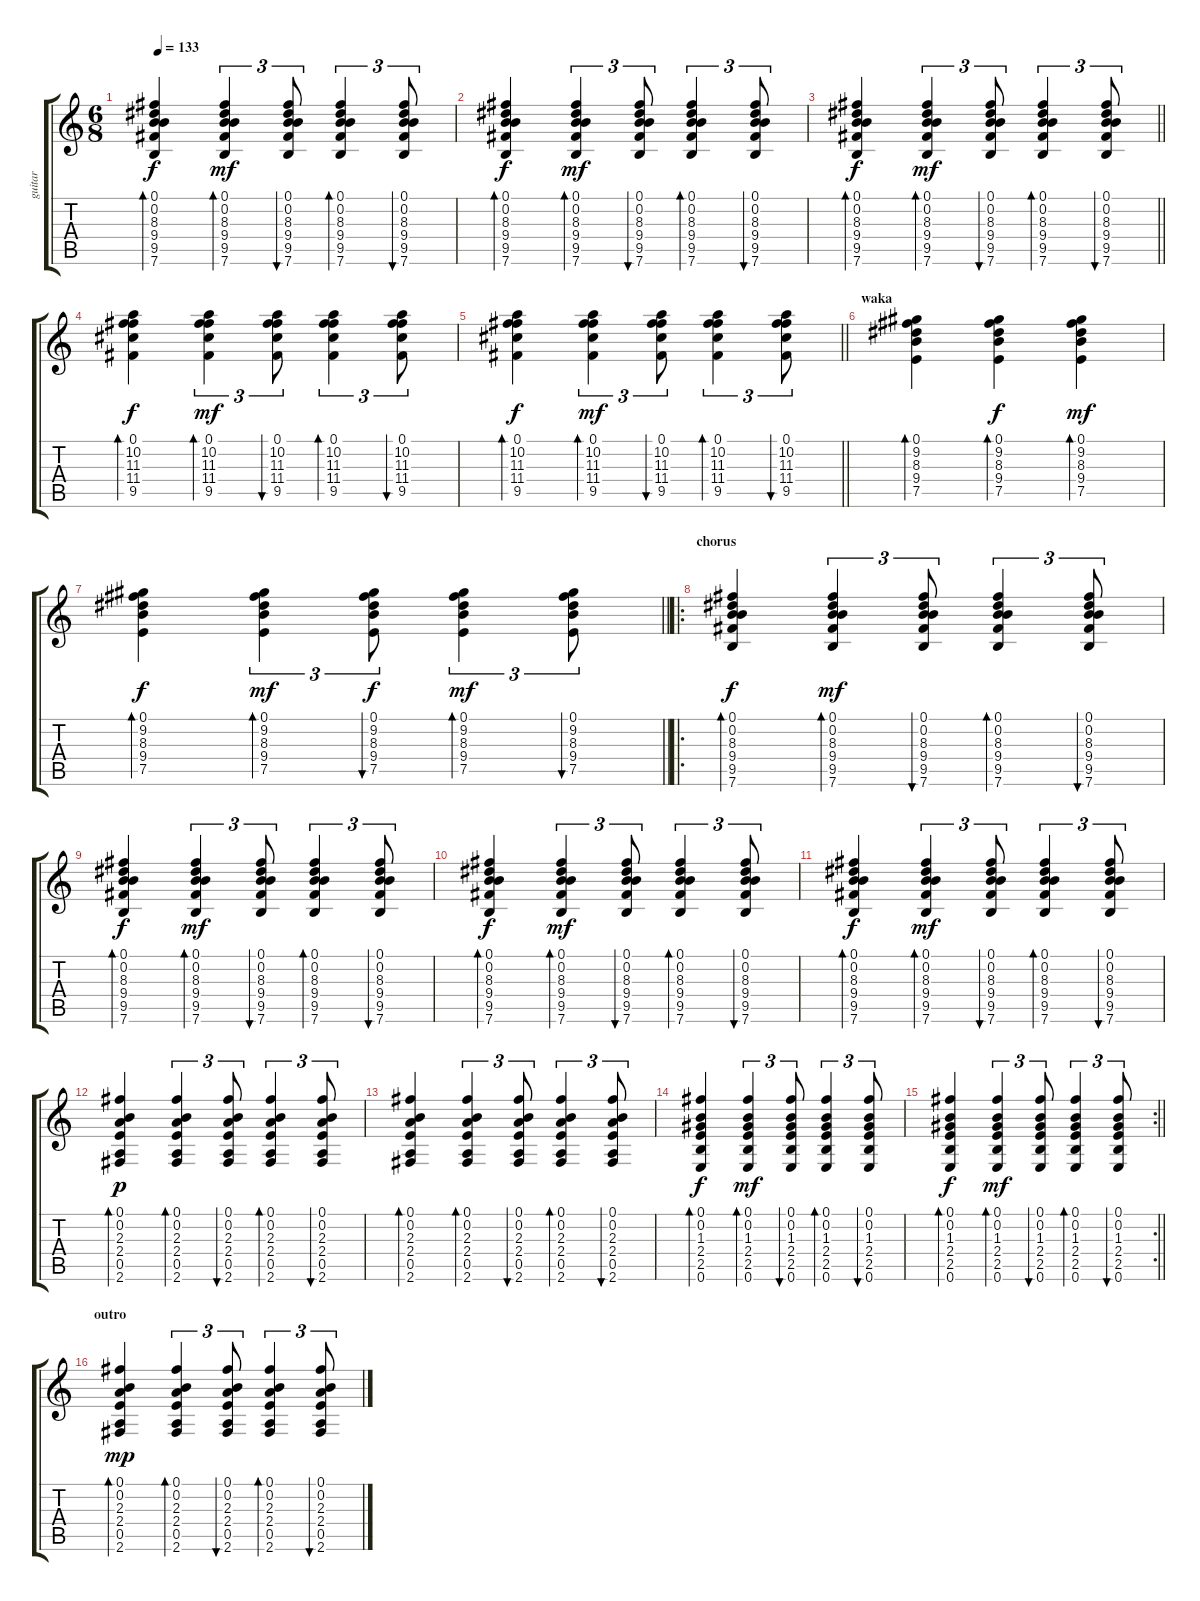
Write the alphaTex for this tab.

\track ("guitar" "guitar") {instrument acousticguitarsteel}
\staff {score tabs}
\tuning (Gb4 B3 G3 D3 A2 E2) {hide}
\ts (6 8)
\tempo 133
\clef g2
\ks c
(0.1 0.2 8.3 9.4 9.5 7.6).4{bd 30 dy f} (0.1 0.2 8.3 9.4 9.5 7.6).4{tu (3 2) bd 30 dy mf} (0.1 0.2 8.3 9.4 9.5 7.6).8{tu (3 2) bu 30} (0.1 0.2 8.3 9.4 9.5 7.6).4{tu (3 2) bd 30} (0.1 0.2 8.3 9.4 9.5 7.6).8{tu (3 2) bu 30} |
(0.1 0.2 8.3 9.4 9.5 7.6).4{bd 30 dy f} (0.1 0.2 8.3 9.4 9.5 7.6).4{tu (3 2) bd 30 dy mf} (0.1 0.2 8.3 9.4 9.5 7.6).8{tu (3 2) bu 30} (0.1 0.2 8.3 9.4 9.5 7.6).4{tu (3 2) bd 30} (0.1 0.2 8.3 9.4 9.5 7.6).8{tu (3 2) bu 30} |
\barLineRight lightlight
(0.1 0.2 8.3 9.4 9.5 7.6).4{bd 30 dy f} (0.1 0.2 8.3 9.4 9.5 7.6).4{tu (3 2) bd 30 dy mf} (0.1 0.2 8.3 9.4 9.5 7.6).8{tu (3 2) bu 30} (0.1 0.2 8.3 9.4 9.5 7.6).4{tu (3 2) bd 30} (0.1 0.2 8.3 9.4 9.5 7.6).8{tu (3 2) bu 30} |
(0.1 10.2 11.3 11.4 9.5).4{bd 30 dy f} (0.1 10.2 11.3 11.4 9.5).4{tu (3 2) bd 30 dy mf} (0.1 10.2 11.3 11.4 9.5).8{tu (3 2) bu 30} (0.1 10.2 11.3 11.4 9.5).4{tu (3 2) bd 30} (0.1 10.2 11.3 11.4 9.5).8{tu (3 2) bu 30} |
\barLineRight lightlight
(0.1 10.2 11.3 11.4 9.5).4{bd 30 dy f} (0.1 10.2 11.3 11.4 9.5).4{tu (3 2) bd 30 dy mf} (0.1 10.2 11.3 11.4 9.5).8{tu (3 2) bu 30} (0.1 10.2 11.3 11.4 9.5).4{tu (3 2) bd 30} (0.1 10.2 11.3 11.4 9.5).8{tu (3 2) bu 30} |
\section ("" "waka")
(0.1 9.2 8.3 9.4 7.5).4{bd 30} (0.1 9.2 8.3 9.4 7.5).4{bd 30 dy f} (0.1 9.2 8.3 9.4 7.5).4{bd 30 dy mf} |
\barLineRight lightlight
(0.1 9.2 8.3 9.4 7.5).4{bd 30 dy f} (0.1 9.2 8.3 9.4 7.5).4{tu (3 2) bd 30 dy mf} (0.1 9.2 8.3 9.4 7.5).8{tu (3 2) bu 30 dy f} (0.1 9.2 8.3 9.4 7.5).4{tu (3 2) bd 30 dy mf} (0.1 9.2 8.3 9.4 7.5).8{tu (3 2) bu 30} |
\ro
\section ("" "chorus")
(0.1 0.2 8.3 9.4 9.5 7.6).4{bd 30 dy f} (0.1 0.2 8.3 9.4 9.5 7.6).4{tu (3 2) bd 30 dy mf} (0.1 0.2 8.3 9.4 9.5 7.6).8{tu (3 2) bu 30} (0.1 0.2 8.3 9.4 9.5 7.6).4{tu (3 2) bd 30} (0.1 0.2 8.3 9.4 9.5 7.6).8{tu (3 2) bu 30} |
(0.1 0.2 8.3 9.4 9.5 7.6).4{bd 30 dy f} (0.1 0.2 8.3 9.4 9.5 7.6).4{tu (3 2) bd 30 dy mf} (0.1 0.2 8.3 9.4 9.5 7.6).8{tu (3 2) bu 30} (0.1 0.2 8.3 9.4 9.5 7.6).4{tu (3 2) bd 30} (0.1 0.2 8.3 9.4 9.5 7.6).8{tu (3 2) bu 30} |
(0.1 0.2 8.3 9.4 9.5 7.6).4{bd 30 dy f} (0.1 0.2 8.3 9.4 9.5 7.6).4{tu (3 2) bd 30 dy mf} (0.1 0.2 8.3 9.4 9.5 7.6).8{tu (3 2) bu 30} (0.1 0.2 8.3 9.4 9.5 7.6).4{tu (3 2) bd 30} (0.1 0.2 8.3 9.4 9.5 7.6).8{tu (3 2) bu 30} |
(0.1 0.2 8.3 9.4 9.5 7.6).4{bd 30 dy f} (0.1 0.2 8.3 9.4 9.5 7.6).4{tu (3 2) bd 30 dy mf} (0.1 0.2 8.3 9.4 9.5 7.6).8{tu (3 2) bu 30} (0.1 0.2 8.3 9.4 9.5 7.6).4{tu (3 2) bd 30} (0.1 0.2 8.3 9.4 9.5 7.6).8{tu (3 2) bu 30} |
(0.1 0.2 2.3 2.4 0.5 2.6).4{bd 30 dy p} (0.1 0.2 2.3 2.4 0.5 2.6).4{tu (3 2) bd 30} (0.1 0.2 2.3 2.4 0.5 2.6).8{tu (3 2) bu 30} (0.1 0.2 2.3 2.4 0.5 2.6).4{tu (3 2) bd 30} (0.1 0.2 2.3 2.4 0.5 2.6).8{tu (3 2) bu 30} |
(0.1 0.2 2.3 2.4 0.5 2.6).4{bd 30} (0.1 0.2 2.3 2.4 0.5 2.6).4{tu (3 2) bd 30} (0.1 0.2 2.3 2.4 0.5 2.6).8{tu (3 2) bu 30} (0.1 0.2 2.3 2.4 0.5 2.6).4{tu (3 2) bd 30} (0.1 0.2 2.3 2.4 0.5 2.6).8{tu (3 2) bu 30} |
(0.1 0.2 1.3 2.4 2.5 0.6).4{bd 30 dy f} (0.1 0.2 1.3 2.4 2.5 0.6).4{tu (3 2) bd 30 dy mf} (0.1 0.2 1.3 2.4 2.5 0.6).8{tu (3 2) bu 30} (0.1 0.2 1.3 2.4 2.5 0.6).4{tu (3 2) bd 30} (0.1 0.2 1.3 2.4 2.5 0.6).8{tu (3 2) bu 30} |
\rc 2
\barLineRight lightlight
(0.1 0.2 1.3 2.4 2.5 0.6).4{bd 30 dy f} (0.1 0.2 1.3 2.4 2.5 0.6).4{tu (3 2) bd 30 dy mf} (0.1 0.2 1.3 2.4 2.5 0.6).8{tu (3 2) bu 30} (0.1 0.2 1.3 2.4 2.5 0.6).4{tu (3 2) bd 30} (0.1 0.2 1.3 2.4 2.5 0.6).8{tu (3 2) bu 30} |
\section ("" "outro")
(0.1 0.2 2.3 2.4 0.5 2.6).4{bd 30 dy mp} (0.1 0.2 2.3 2.4 0.5 2.6).4{tu (3 2) bd 30} (0.1 0.2 2.3 2.4 0.5 2.6).8{tu (3 2) bu 30} (0.1 0.2 2.3 2.4 0.5 2.6).4{tu (3 2) bd 30} (0.1 0.2 2.3 2.4 0.5 2.6).8{tu (3 2) bu 30}
